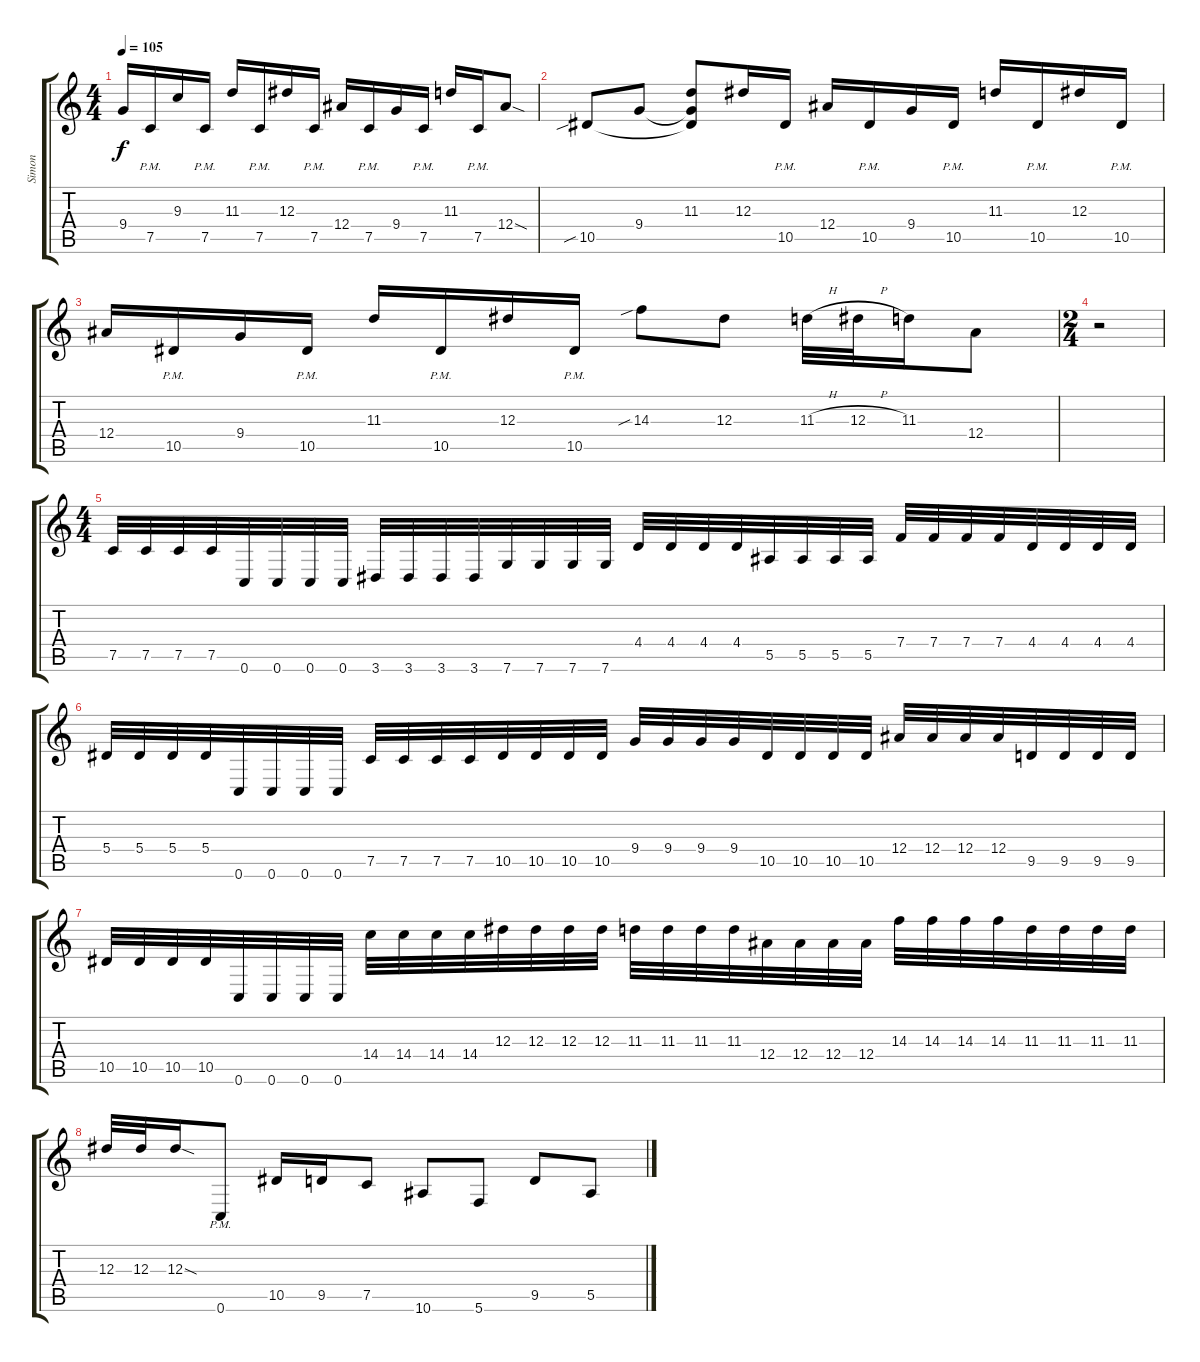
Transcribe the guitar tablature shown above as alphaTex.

\track ("Simon" "Simon") {instrument distortionguitar}
\staff {score tabs}
\tuning (C4 G3 Eb3 Bb2 F2 C2) {hide}
\ts (4 4)
\tempo 105
\clef g2
\ks c
9.4.16{dy f} 7.5{pm}.16 9.3.16 7.5{pm}.16 11.3.16 7.5{pm}.16 12.3.16 7.5{pm}.16 12.4.16 7.5{pm}.16 9.4.16 7.5{pm}.16 11.3.16 7.5{pm}.16 12.4{sod}.8 |
10.5{sib}.8 9.4.8 (11.3 9.4{t} 10.5{t}).8 12.3.16 10.5{pm}.16 12.4.16 10.5{pm}.16 9.4.16 10.5{pm}.16 11.3.16 10.5{pm}.16 12.3.16 10.5{pm}.16 |
12.4.16 10.5{pm}.16 9.4.16 10.5{pm}.16 11.3.16 10.5{pm}.16 12.3.16 10.5{pm}.16 14.3{sib}.8 12.3.8 11.3{h}.32 12.3{h}.32 11.3.16 12.4.8 |
\ts (2 4)
r.2 |
\ts (4 4)
7.5.32 7.5.32 7.5.32 7.5.32 0.6.32 0.6.32 0.6.32 0.6.32 3.6.32 3.6.32 3.6.32 3.6.32 7.6.32 7.6.32 7.6.32 7.6.32 4.4.32 4.4.32 4.4.32 4.4.32 5.5.32 5.5.32 5.5.32 5.5.32 7.4.32 7.4.32 7.4.32 7.4.32 4.4.32 4.4.32 4.4.32 4.4.32 |
5.4.32 5.4.32 5.4.32 5.4.32 0.6.32 0.6.32 0.6.32 0.6.32 7.5.32 7.5.32 7.5.32 7.5.32 10.5.32 10.5.32 10.5.32 10.5.32 9.4.32 9.4.32 9.4.32 9.4.32 10.5.32 10.5.32 10.5.32 10.5.32 12.4.32 12.4.32 12.4.32 12.4.32 9.5.32 9.5.32 9.5.32 9.5.32 |
10.5.32 10.5.32 10.5.32 10.5.32 0.6.32 0.6.32 0.6.32 0.6.32 14.4.32 14.4.32 14.4.32 14.4.32 12.3.32 12.3.32 12.3.32 12.3.32 11.3.32 11.3.32 11.3.32 11.3.32 12.4.32 12.4.32 12.4.32 12.4.32 14.3.32 14.3.32 14.3.32 14.3.32 11.3.32 11.3.32 11.3.32 11.3.32 |
12.3.32 12.3.32 12.3{sod}.16 0.6{pm}.8 10.5.16 9.5.16 7.5.8 10.6.8 5.6.8 9.5.8 5.5.8
